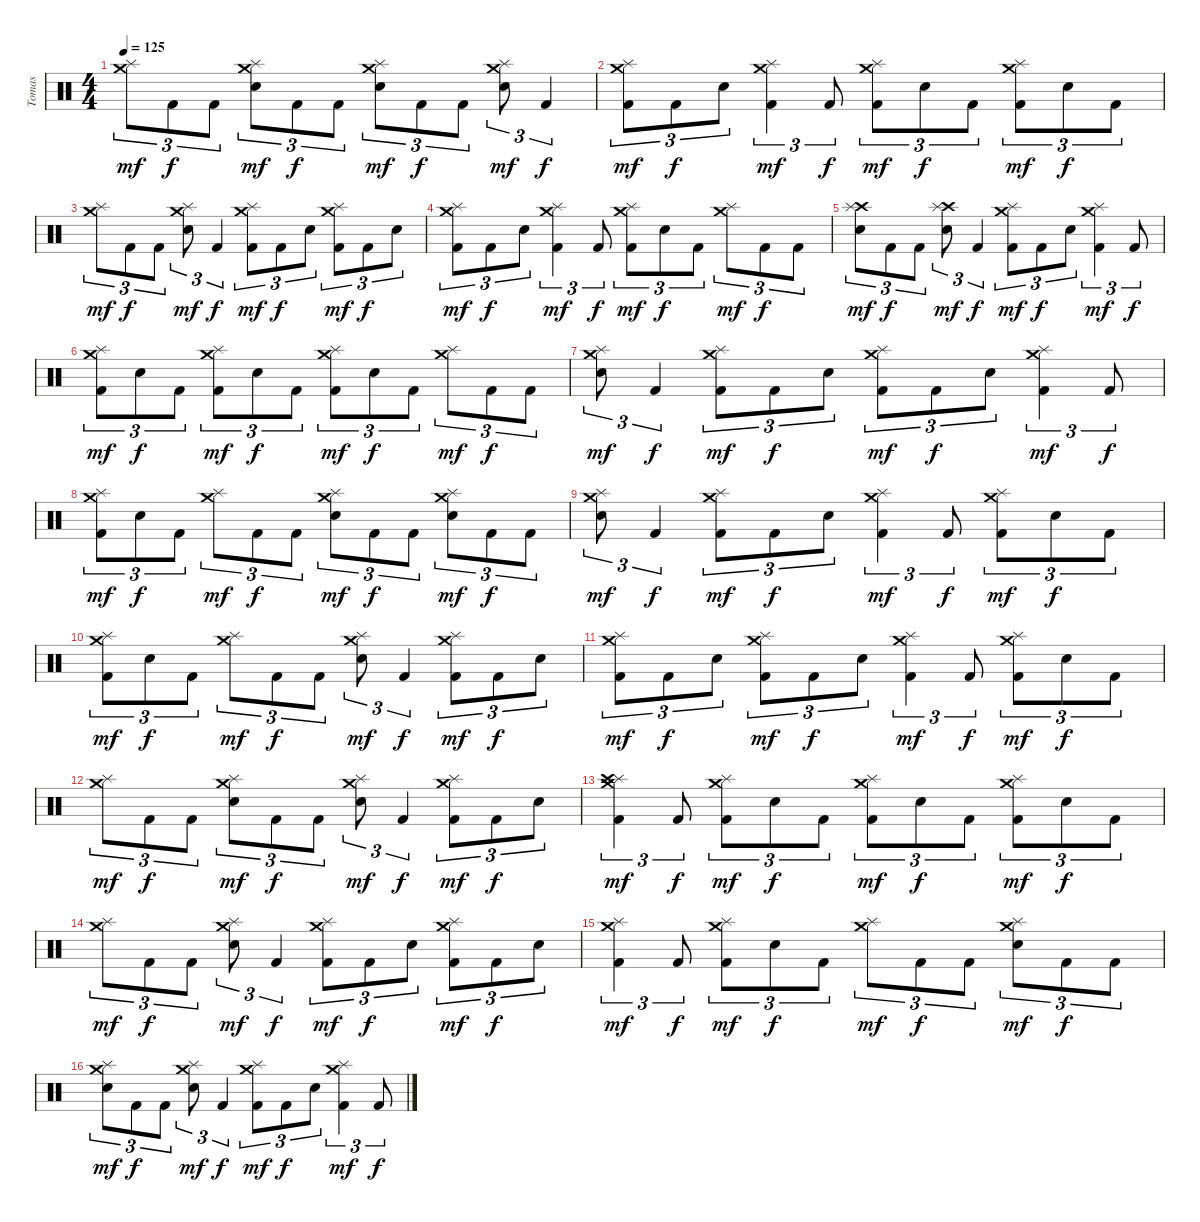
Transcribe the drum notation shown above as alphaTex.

\track ("Tomas" "Tomas") {instrument percussion}
\staff {score}
\articulation defaults
\ts (4 4)
\tempo 125
\clef neutral
\ks c
("Crash medium (hit)" "Splash (hit)").8{tu (3 2) dy mf} "Kick (hit) 2".8{tu (3 2) dy f} "Kick (hit) 2".8{tu (3 2)} ("Crash medium (hit)" "Splash (hit)" "Electric Snare (hit)").8{tu (3 2) dy mf} "Kick (hit) 2".8{tu (3 2) dy f} "Kick (hit) 2".8{tu (3 2)} ("Crash medium (hit)" "Splash (hit)" "Electric Snare (hit)").8{tu (3 2) dy mf} "Kick (hit) 2".8{tu (3 2) dy f} "Kick (hit) 2".8{tu (3 2)} ("Crash medium (hit)" "Splash (hit)" "Electric Snare (hit)").8{tu (3 2) dy mf} "Kick (hit) 2".4{tu (3 2) dy f} |
("Crash medium (hit)" "Splash (hit)" "Kick (hit) 2").8{tu (3 2) dy mf} "Kick (hit) 2".8{tu (3 2) dy f} "Electric Snare (hit)".8{tu (3 2)} ("Crash medium (hit)" "Splash (hit)" "Kick (hit) 2").4{tu (3 2) dy mf} "Kick (hit) 2".8{tu (3 2) dy f} ("Crash medium (hit)" "Splash (hit)" "Kick (hit) 2").8{tu (3 2) dy mf} "Electric Snare (hit)".8{tu (3 2) dy f} "Kick (hit) 2".8{tu (3 2)} ("Crash medium (hit)" "Splash (hit)" "Kick (hit) 2").8{tu (3 2) dy mf} "Electric Snare (hit)".8{tu (3 2) dy f} "Kick (hit) 2".8{tu (3 2)} |
("Crash medium (hit)" "Splash (hit)").8{tu (3 2) dy mf} "Kick (hit) 2".8{tu (3 2) dy f} "Kick (hit) 2".8{tu (3 2)} ("Crash medium (hit)" "Splash (hit)" "Electric Snare (hit)").8{tu (3 2) dy mf} "Kick (hit) 2".4{tu (3 2) dy f} ("Crash medium (hit)" "Splash (hit)" "Kick (hit) 2").8{tu (3 2) dy mf} "Kick (hit) 2".8{tu (3 2) dy f} "Electric Snare (hit)".8{tu (3 2)} ("Crash medium (hit)" "Splash (hit)" "Kick (hit) 2").8{tu (3 2) dy mf} "Kick (hit) 2".8{tu (3 2) dy f} "Electric Snare (hit)".8{tu (3 2)} |
("Crash medium (hit)" "Splash (hit)" "Kick (hit) 2").8{tu (3 2) dy mf} "Kick (hit) 2".8{tu (3 2) dy f} "Electric Snare (hit)".8{tu (3 2)} ("Crash medium (hit)" "Splash (hit)" "Kick (hit) 2").4{tu (3 2) dy mf} "Kick (hit) 2".8{tu (3 2) dy f} ("Crash medium (hit)" "Splash (hit)" "Kick (hit) 2").8{tu (3 2) dy mf} "Electric Snare (hit)".8{tu (3 2) dy f} "Kick (hit) 2".8{tu (3 2)} ("Crash medium (hit)" "Splash (hit)").8{tu (3 2) dy mf} "Kick (hit) 2".8{tu (3 2) dy f} "Kick (hit) 2".8{tu (3 2)} |
("Crash high (hit)" "Splash (hit)" "Electric Snare (hit)").8{tu (3 2) dy mf} "Kick (hit) 2".8{tu (3 2) dy f} "Kick (hit) 2".8{tu (3 2)} ("Crash high (hit)" "Splash (hit)" "Electric Snare (hit)").8{tu (3 2) dy mf} "Kick (hit) 2".4{tu (3 2) dy f} ("Crash medium (hit)" "Splash (hit)" "Kick (hit) 2").8{tu (3 2) dy mf} "Kick (hit) 2".8{tu (3 2) dy f} "Electric Snare (hit)".8{tu (3 2)} ("Crash medium (hit)" "Splash (hit)" "Kick (hit) 2").4{tu (3 2) dy mf} "Kick (hit) 2".8{tu (3 2) dy f} |
("Crash medium (hit)" "Splash (hit)" "Kick (hit) 2").8{tu (3 2) dy mf} "Electric Snare (hit)".8{tu (3 2) dy f} "Kick (hit) 2".8{tu (3 2)} ("Crash medium (hit)" "Splash (hit)" "Kick (hit) 2").8{tu (3 2) dy mf} "Electric Snare (hit)".8{tu (3 2) dy f} "Kick (hit) 2".8{tu (3 2)} ("Crash medium (hit)" "Splash (hit)" "Kick (hit) 2").8{tu (3 2) dy mf} "Electric Snare (hit)".8{tu (3 2) dy f} "Kick (hit) 2".8{tu (3 2)} ("Crash medium (hit)" "Splash (hit)").8{tu (3 2) dy mf} "Kick (hit) 2".8{tu (3 2) dy f} "Kick (hit) 2".8{tu (3 2)} |
("Crash medium (hit)" "Splash (hit)" "Electric Snare (hit)").8{tu (3 2) dy mf} "Kick (hit) 2".4{tu (3 2) dy f} ("Crash medium (hit)" "Splash (hit)" "Kick (hit) 2").8{tu (3 2) dy mf} "Kick (hit) 2".8{tu (3 2) dy f} "Electric Snare (hit)".8{tu (3 2)} ("Crash medium (hit)" "Splash (hit)" "Kick (hit) 2").8{tu (3 2) dy mf} "Kick (hit) 2".8{tu (3 2) dy f} "Electric Snare (hit)".8{tu (3 2)} ("Crash medium (hit)" "Splash (hit)" "Kick (hit) 2").4{tu (3 2) dy mf} "Kick (hit) 2".8{tu (3 2) dy f} |
("Crash medium (hit)" "Splash (hit)" "Kick (hit) 2").8{tu (3 2) dy mf} "Electric Snare (hit)".8{tu (3 2) dy f} "Kick (hit) 2".8{tu (3 2)} ("Crash medium (hit)" "Splash (hit)").8{tu (3 2) dy mf} "Kick (hit) 2".8{tu (3 2) dy f} "Kick (hit) 2".8{tu (3 2)} ("Crash medium (hit)" "Splash (hit)" "Electric Snare (hit)").8{tu (3 2) dy mf} "Kick (hit) 2".8{tu (3 2) dy f} "Kick (hit) 2".8{tu (3 2)} ("Crash medium (hit)" "Splash (hit)" "Electric Snare (hit)").8{tu (3 2) dy mf} "Kick (hit) 2".8{tu (3 2) dy f} "Kick (hit) 2".8{tu (3 2)} |
("Crash medium (hit)" "Splash (hit)" "Electric Snare (hit)").8{tu (3 2) dy mf} "Kick (hit) 2".4{tu (3 2) dy f} ("Crash medium (hit)" "Splash (hit)" "Kick (hit) 2").8{tu (3 2) dy mf} "Kick (hit) 2".8{tu (3 2) dy f} "Electric Snare (hit)".8{tu (3 2)} ("Crash medium (hit)" "Splash (hit)" "Kick (hit) 2").4{tu (3 2) dy mf} "Kick (hit) 2".8{tu (3 2) dy f} ("Crash medium (hit)" "Splash (hit)" "Kick (hit) 2").8{tu (3 2) dy mf} "Electric Snare (hit)".8{tu (3 2) dy f} "Kick (hit) 2".8{tu (3 2)} |
("Crash medium (hit)" "Splash (hit)" "Kick (hit) 2").8{tu (3 2) dy mf} "Electric Snare (hit)".8{tu (3 2) dy f} "Kick (hit) 2".8{tu (3 2)} ("Crash medium (hit)" "Splash (hit)").8{tu (3 2) dy mf} "Kick (hit) 2".8{tu (3 2) dy f} "Kick (hit) 2".8{tu (3 2)} ("Crash medium (hit)" "Splash (hit)" "Electric Snare (hit)").8{tu (3 2) dy mf} "Kick (hit) 2".4{tu (3 2) dy f} ("Crash medium (hit)" "Splash (hit)" "Kick (hit) 2").8{tu (3 2) dy mf} "Kick (hit) 2".8{tu (3 2) dy f} "Electric Snare (hit)".8{tu (3 2)} |
("Crash medium (hit)" "Splash (hit)" "Kick (hit) 2").8{tu (3 2) dy mf} "Kick (hit) 2".8{tu (3 2) dy f} "Electric Snare (hit)".8{tu (3 2)} ("Crash medium (hit)" "Splash (hit)" "Kick (hit) 2").8{tu (3 2) dy mf} "Kick (hit) 2".8{tu (3 2) dy f} "Electric Snare (hit)".8{tu (3 2)} ("Crash medium (hit)" "Splash (hit)" "Kick (hit) 2").4{tu (3 2) dy mf} "Kick (hit) 2".8{tu (3 2) dy f} ("Crash medium (hit)" "Splash (hit)" "Kick (hit) 2").8{tu (3 2) dy mf} "Electric Snare (hit)".8{tu (3 2) dy f} "Kick (hit) 2".8{tu (3 2)} |
("Crash medium (hit)" "Splash (hit)").8{tu (3 2) dy mf} "Kick (hit) 2".8{tu (3 2) dy f} "Kick (hit) 2".8{tu (3 2)} ("Crash medium (hit)" "Splash (hit)" "Electric Snare (hit)").8{tu (3 2) dy mf} "Kick (hit) 2".8{tu (3 2) dy f} "Kick (hit) 2".8{tu (3 2)} ("Crash medium (hit)" "Splash (hit)" "Electric Snare (hit)").8{tu (3 2) dy mf} "Kick (hit) 2".4{tu (3 2) dy f} ("Crash medium (hit)" "Splash (hit)" "Kick (hit) 2").8{tu (3 2) dy mf} "Kick (hit) 2".8{tu (3 2) dy f} "Electric Snare (hit)".8{tu (3 2)} |
("Crash medium (hit)" "Splash (hit)" "Crash high (hit)" "Kick (hit) 2").4{tu (3 2) dy mf} "Kick (hit) 2".8{tu (3 2) dy f} ("Crash medium (hit)" "Splash (hit)" "Kick (hit) 2").8{tu (3 2) dy mf} "Electric Snare (hit)".8{tu (3 2) dy f} "Kick (hit) 2".8{tu (3 2)} ("Crash medium (hit)" "Splash (hit)" "Kick (hit) 2").8{tu (3 2) dy mf} "Electric Snare (hit)".8{tu (3 2) dy f} "Kick (hit) 2".8{tu (3 2)} ("Crash medium (hit)" "Splash (hit)" "Kick (hit) 2").8{tu (3 2) dy mf} "Electric Snare (hit)".8{tu (3 2) dy f} "Kick (hit) 2".8{tu (3 2)} |
("Crash medium (hit)" "Splash (hit)").8{tu (3 2) dy mf} "Kick (hit) 2".8{tu (3 2) dy f} "Kick (hit) 2".8{tu (3 2)} ("Crash medium (hit)" "Splash (hit)" "Electric Snare (hit)").8{tu (3 2) dy mf} "Kick (hit) 2".4{tu (3 2) dy f} ("Crash medium (hit)" "Splash (hit)" "Kick (hit) 2").8{tu (3 2) dy mf} "Kick (hit) 2".8{tu (3 2) dy f} "Electric Snare (hit)".8{tu (3 2)} ("Crash medium (hit)" "Splash (hit)" "Kick (hit) 2").8{tu (3 2) dy mf} "Kick (hit) 2".8{tu (3 2) dy f} "Electric Snare (hit)".8{tu (3 2)} |
("Crash medium (hit)" "Splash (hit)" "Kick (hit) 2").4{tu (3 2) dy mf} "Kick (hit) 2".8{tu (3 2) dy f} ("Crash medium (hit)" "Splash (hit)" "Kick (hit) 2").8{tu (3 2) dy mf} "Electric Snare (hit)".8{tu (3 2) dy f} "Kick (hit) 2".8{tu (3 2)} ("Crash medium (hit)" "Splash (hit)").8{tu (3 2) dy mf} "Kick (hit) 2".8{tu (3 2) dy f} "Kick (hit) 2".8{tu (3 2)} ("Crash medium (hit)" "Splash (hit)" "Electric Snare (hit)").8{tu (3 2) dy mf} "Kick (hit) 2".8{tu (3 2) dy f} "Kick (hit) 2".8{tu (3 2)} |
("Crash medium (hit)" "Splash (hit)" "Electric Snare (hit)").8{tu (3 2) dy mf} "Kick (hit) 2".8{tu (3 2) dy f} "Kick (hit) 2".8{tu (3 2)} ("Crash medium (hit)" "Splash (hit)" "Electric Snare (hit)").8{tu (3 2) dy mf} "Kick (hit) 2".4{tu (3 2) dy f} ("Crash medium (hit)" "Splash (hit)" "Kick (hit) 2").8{tu (3 2) dy mf} "Kick (hit) 2".8{tu (3 2) dy f} "Electric Snare (hit)".8{tu (3 2)} ("Crash medium (hit)" "Splash (hit)" "Kick (hit) 2").4{tu (3 2) dy mf} "Kick (hit) 2".8{tu (3 2) dy f}
